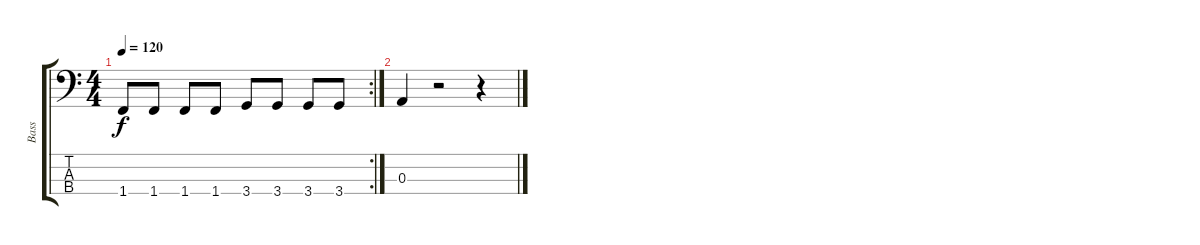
\track ("Bass" "Bass") {instrument electricbassfinger}
\staff {score tabs}
\tuning (G2 D2 A1 E1) {hide}
\rc 2
\ts (4 4)
\tempo 120
\clef f4
\ks c
1.4.8{dy f} 1.4.8 1.4.8 1.4.8 3.4.8 3.4.8 3.4.8 3.4.8 |
0.3.4 r.2 r.4
